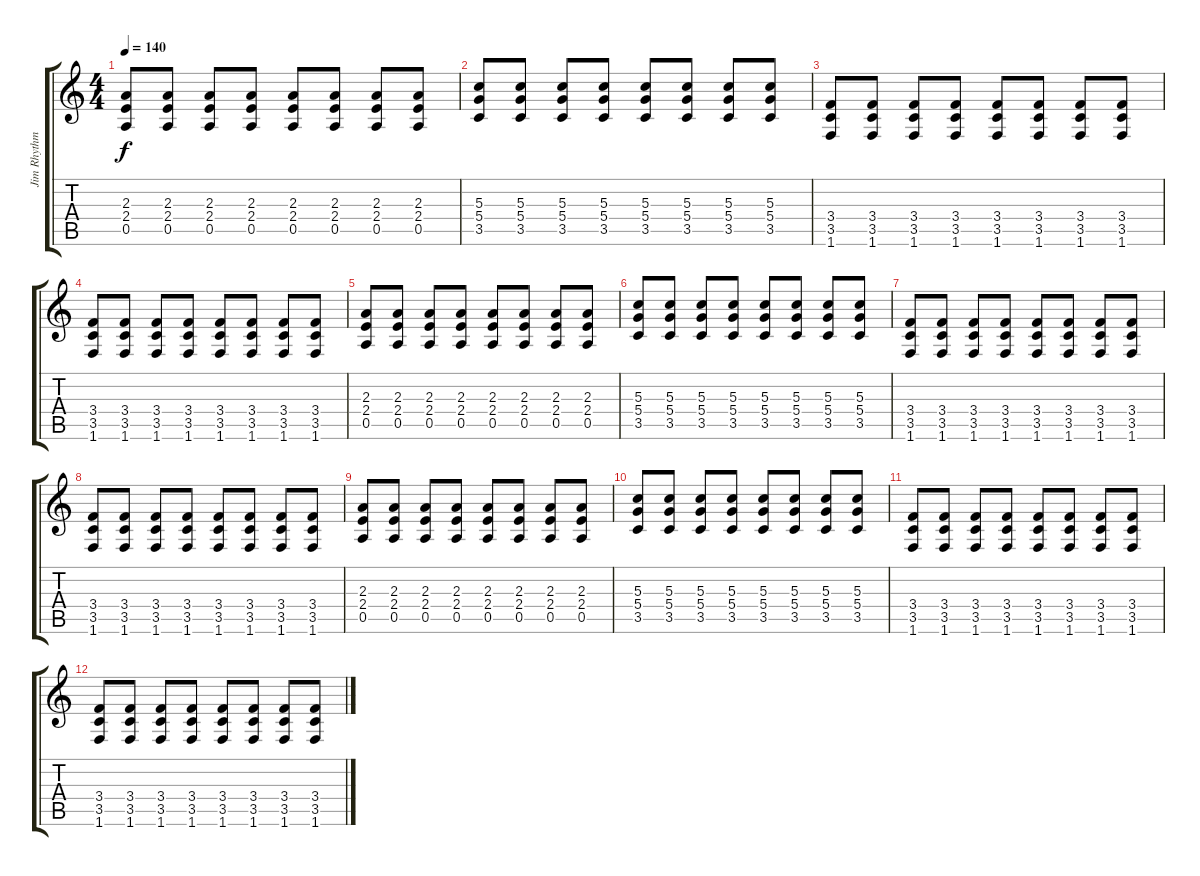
\track ("Jim Rhythm 1" "Jim Rhythm") {instrument distortionguitar}
\staff {score tabs}
\tuning (E4 B3 G3 D3 A2 E2) {hide}
\ts (4 4)
\tempo 140
\clef g2
\ks c
(2.3 2.4 0.5).8{dy f} (2.3 2.4 0.5).8 (2.3 2.4 0.5).8 (2.3 2.4 0.5).8 (2.3 2.4 0.5).8 (2.3 2.4 0.5).8 (2.3 2.4 0.5).8 (2.3 2.4 0.5).8 |
(5.3 5.4 3.5).8 (5.3 5.4 3.5).8 (5.3 5.4 3.5).8 (5.3 5.4 3.5).8 (5.3 5.4 3.5).8 (5.3 5.4 3.5).8 (5.3 5.4 3.5).8 (5.3 5.4 3.5).8 |
(3.4 3.5 1.6).8 (3.4 3.5 1.6).8 (3.4 3.5 1.6).8 (3.4 3.5 1.6).8 (3.4 3.5 1.6).8 (3.4 3.5 1.6).8 (3.4 3.5 1.6).8 (3.4 3.5 1.6).8 |
(3.4 3.5 1.6).8 (3.4 3.5 1.6).8 (3.4 3.5 1.6).8 (3.4 3.5 1.6).8 (3.4 3.5 1.6).8 (3.4 3.5 1.6).8 (3.4 3.5 1.6).8 (3.4 3.5 1.6).8 |
(2.3 2.4 0.5).8 (2.3 2.4 0.5).8 (2.3 2.4 0.5).8 (2.3 2.4 0.5).8 (2.3 2.4 0.5).8 (2.3 2.4 0.5).8 (2.3 2.4 0.5).8 (2.3 2.4 0.5).8 |
(5.3 5.4 3.5).8 (5.3 5.4 3.5).8 (5.3 5.4 3.5).8 (5.3 5.4 3.5).8 (5.3 5.4 3.5).8 (5.3 5.4 3.5).8 (5.3 5.4 3.5).8 (5.3 5.4 3.5).8 |
(3.4 3.5 1.6).8 (3.4 3.5 1.6).8 (3.4 3.5 1.6).8 (3.4 3.5 1.6).8 (3.4 3.5 1.6).8 (3.4 3.5 1.6).8 (3.4 3.5 1.6).8 (3.4 3.5 1.6).8 |
(3.4 3.5 1.6).8 (3.4 3.5 1.6).8 (3.4 3.5 1.6).8 (3.4 3.5 1.6).8 (3.4 3.5 1.6).8 (3.4 3.5 1.6).8 (3.4 3.5 1.6).8 (3.4 3.5 1.6).8 |
(2.3 2.4 0.5).8 (2.3 2.4 0.5).8 (2.3 2.4 0.5).8 (2.3 2.4 0.5).8 (2.3 2.4 0.5).8 (2.3 2.4 0.5).8 (2.3 2.4 0.5).8 (2.3 2.4 0.5).8 |
(5.3 5.4 3.5).8 (5.3 5.4 3.5).8 (5.3 5.4 3.5).8 (5.3 5.4 3.5).8 (5.3 5.4 3.5).8 (5.3 5.4 3.5).8 (5.3 5.4 3.5).8 (5.3 5.4 3.5).8 |
(3.4 3.5 1.6).8 (3.4 3.5 1.6).8 (3.4 3.5 1.6).8 (3.4 3.5 1.6).8 (3.4 3.5 1.6).8 (3.4 3.5 1.6).8 (3.4 3.5 1.6).8 (3.4 3.5 1.6).8 |
(3.4 3.5 1.6).8 (3.4 3.5 1.6).8 (3.4 3.5 1.6).8 (3.4 3.5 1.6).8 (3.4 3.5 1.6).8 (3.4 3.5 1.6).8 (3.4 3.5 1.6).8 (3.4 3.5 1.6).8
